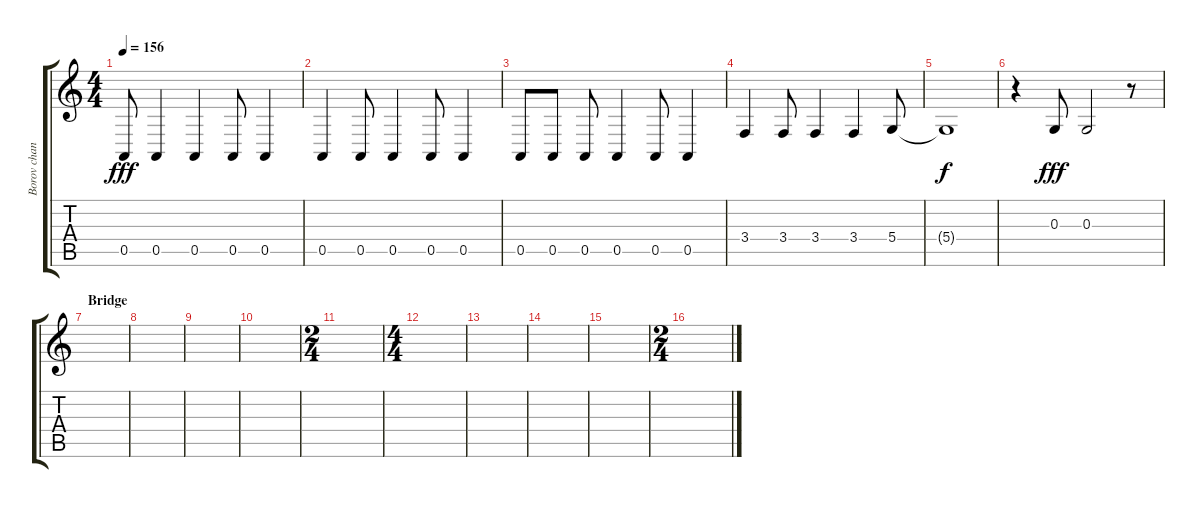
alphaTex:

\track ("Borov chant " "Borov chan") {instrument baritonesax}
\staff {score tabs}
\tuning (E4 B3 G3 D3 A2 E2) {hide}
\ts (4 4)
\tempo 156
\clef g2
\ks c
0.5.8{dy fff} 0.5.4 0.5.4 0.5.8 0.5.4 |
0.5.4 0.5.8 0.5.4 0.5.8 0.5.4 |
0.5.8 0.5.8 0.5.8 0.5.4 0.5.8 0.5.4 |
3.4.4 3.4.8 3.4.4 3.4.4 5.4.8 |
5.4{t}.1{dy f} |
r.4 0.3.8{dy fff} 0.3.2 r.8 |
\section ("" "Bridge")
|
|
|
|
\ts (2 4)
|
\ts (4 4)
|
|
|
|
\ts (2 4)
